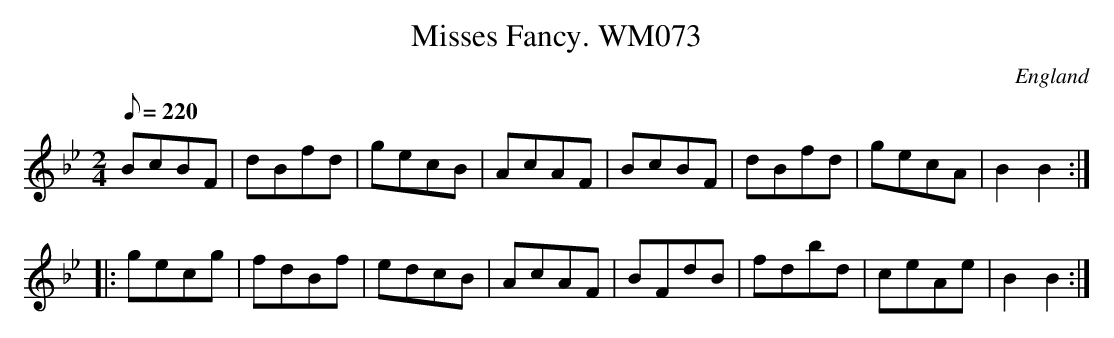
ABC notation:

X:1
T:Misses Fancy. WM073
M:2/4
L:1/8
Q:220
O:England
K:CDorian
BcBF|dBfd|gecB|AcAF|BcBF|dBfd|gecA|B2B2:|!
|:gecg|fdBf|edcB|AcAF|BFdB|fdbd|ceAe|B2B2:|]
